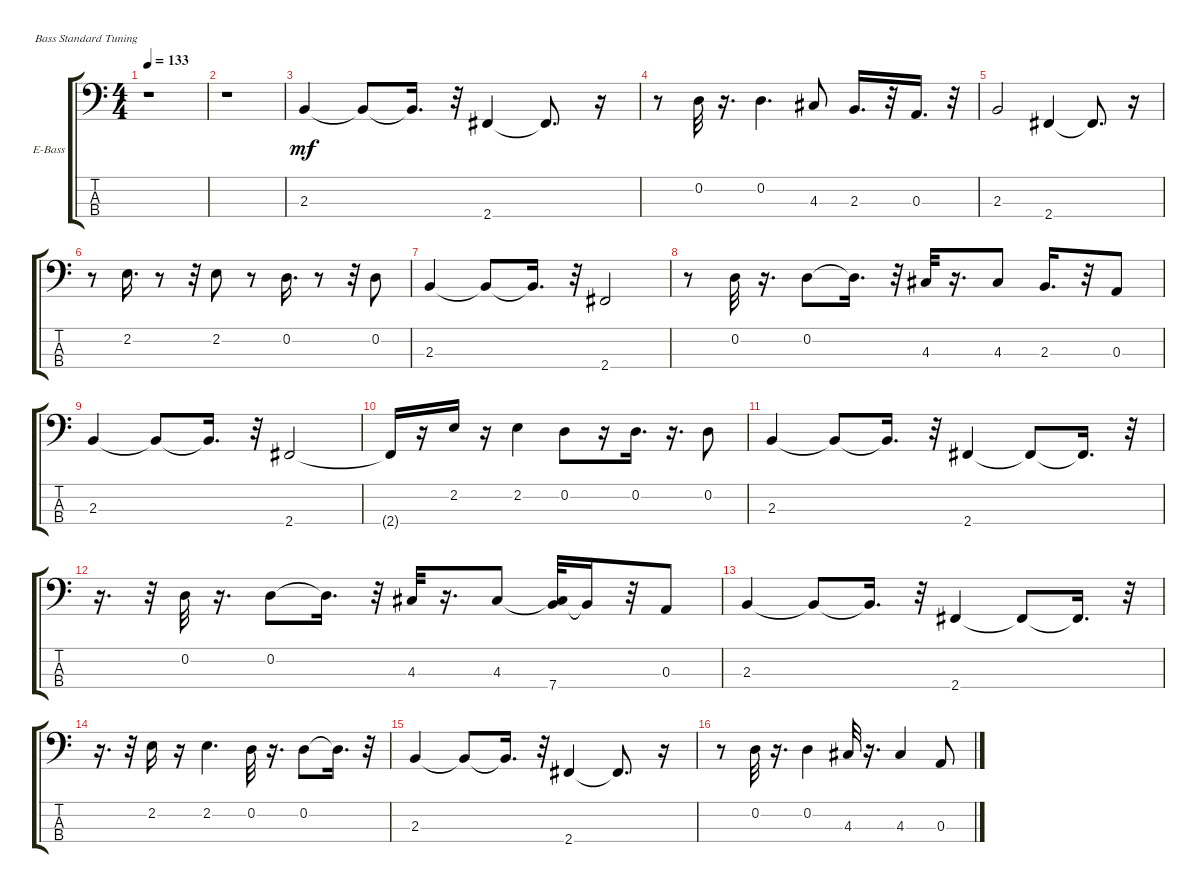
\defaultSystemsLayout 4
\bracketExtendMode groupsimilarinstruments
\firstSystemTrackNameOrientation horizontal
\otherSystemsTrackNameOrientation horizontal
\track ("Electric Bass" "E-Bass") {instrument electricbassfinger}
\staff {score tabs}
\tuning (G2 D2 A1 E1)
\ts (4 4)
\tempo 133
\clef f4
\ks c
r.1{dy mf instrument electricbassfinger} |
r.1 |
2.3.4 2.3{t}.8 2.3{t}.16{d} r.32 2.4.4 2.4{t}.8{d} r.16 |
r.8 0.2.32 r.16{d} 0.2.4{d} 4.3.8 2.3.16{d} r.32 0.3.16{d} r.32 |
2.3.2 2.4.4 2.4{t}.8{d} r.16 |
r.8 2.2.16{d} r.8 r.32 2.2.8 r.8 0.2.16{d} r.8 r.32 0.2.8 |
2.3.4 2.3{t}.8 2.3{t}.16{d} r.32 2.4.2 |
r.8 0.2.32 r.16{d} 0.2.8 0.2{t}.16{d} r.32 4.3.32 r.16{d} 4.3.8 2.3.16{d} r.32 0.3.8 |
2.3.4 2.3{t}.8 2.3{t}.16{d} r.32 2.4.2 |
2.4{t}.16 r.16 2.2.16 r.16 2.2.4 0.2.8 r.16 0.2.16{d} r.16{d} 0.2.8 |
2.3.4 2.3{t}.8 2.3{t}.16{d} r.32 2.4.4 2.4{t}.8 2.4{t}.16{d} r.32 |
r.16{d} r.32 0.2.32 r.16{d} 0.2.8 0.2{t}.16{d} r.32 4.3.32 r.16{d} 4.3.8 (4.3{t} 7.4).32 7.4{t}.16 r.32 0.3.8 |
2.3.4 2.3{t}.8 2.3{t}.16{d} r.32 2.4.4 2.4{t}.8 2.4{t}.16{d} r.32 |
r.16{d} r.32 2.2.16 r.16 2.2.4{d} 0.2.32 r.16{d} 0.2.8 0.2{t}.16{d} r.32 |
2.3.4 2.3{t}.8 2.3{t}.16{d} r.32 2.4.4 2.4{t}.8{d} r.16 |
r.8 0.2.32 r.16{d} 0.2.4 4.3.32 r.16{d} 4.3.4 0.3.8
